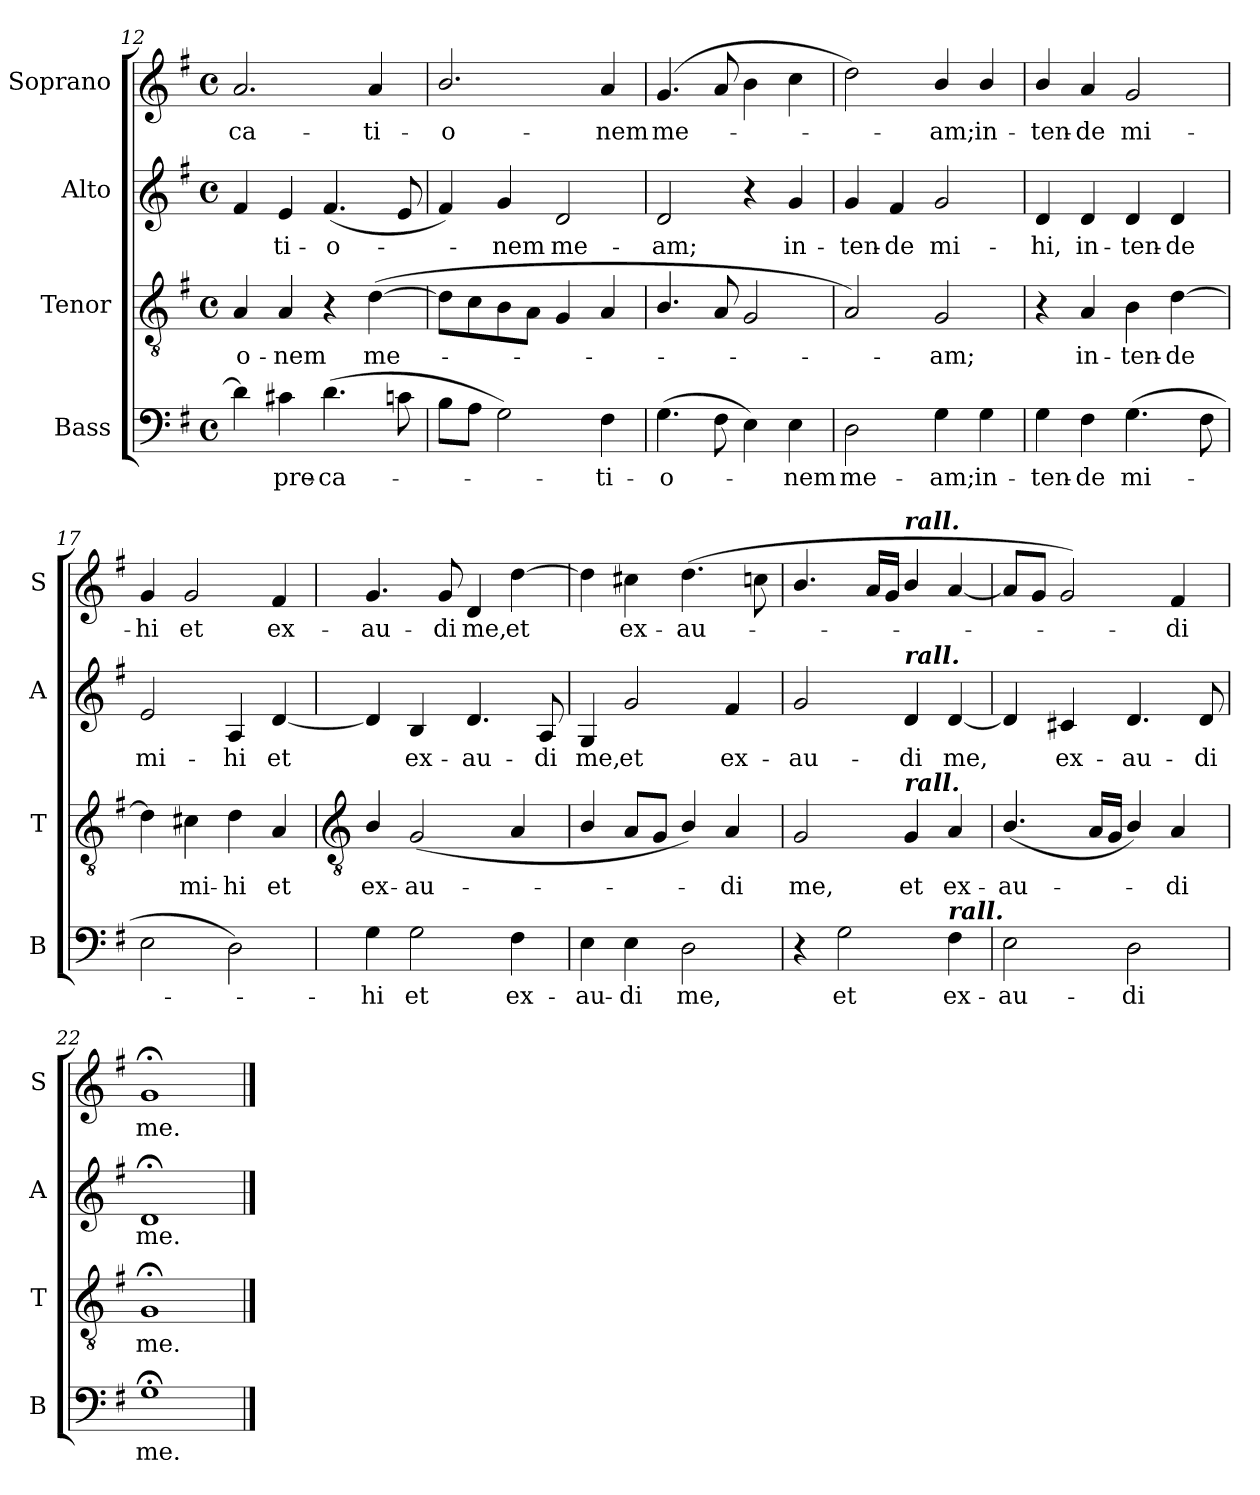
**kern	**text	**kern	**text	**kern	**text	**kern	**text
*part4	*part4	*part3	*part3	*part2	*part2	*part1	*part1
*staff4	*staff4	*staff3	*staff3	*staff2	*staff2	*staff1	*staff1
*I"Bass	*	*I"Tenor	*	*I"Alto	*	*I"Soprano	*
*I'B	*	*I'T	*	*I'A	*	*I'S	*
!!LO:LB:g=z
*clefF4	*	*clefGv2	*	*clefG2	*	*clefG2	*
*k[f#]	*	*k[f#]	*	*k[f#]	*	*k[f#]	*
*G:	*	*G:	*	*G:	*	*G:	*
*M4/4	*	*M4/4	*	*M4/4	*	*M4/4	*
*met(c)	*	*met(c)	*	*met(c)	*	*met(c)	*
=12	=12	=12	=12	=12	=12	=12	=12
!	!	!	!LO:LY:b	!	!	!	!LO:LY:b
4d]	.	4A	-o-	4f#	.	2.a	-ca-
!	!LO:LY:b	!	!LO:LY:b	!	!LO:LY:b	!	!
4c#X	pre-	4A	-nem	4e	ti-	.	.
!	!LO:LY:b	!	!	!	!LO:LY:b	!	!
(>4.d	-ca-	4r	.	(<4.f#	-o-	.	.
!	!	!	!LO:LY:b	!	!	!	!LO:LY:b
.	.	(>[4d	me-	.	.	4a	-ti-
8cn	.	.	.	8e	.	.	.
=13	=13	=13	=13	=13	=13	=13	=13
!	!	!	!	!	!	!	!LO:LY:b
8BL	.	8dL]	.	4f#)	.	2.b/	-o-
8AJ	.	8c	.	.	.	.	.
!	!	!	!	!	!LO:LY:b	!	!
2G)	.	8B	.	4g	nem	.	.
.	.	8AJ	.	.	.	.	.
!	!	!	!	!	!LO:LY:b	!	!
.	.	4G	.	2d	me-	.	.
!	!LO:LY:b	!	!	!	!	!	!LO:LY:b
4F#	ti-	4A	.	.	.	4a	-nem
=14	=14	=14	=14	=14	=14	=14	=14
!	!LO:LY:b	!	!	!	!LO:LY:b	!	!LO:LY:b
(>4.G	-o-	4.B/	.	2d	-am;	(<4.g	me-
8F#	.	8A	.	.	.	8a	.
4E)	.	2G	.	4r	.	4b	.
!	!LO:LY:b	!	!	!	!LO:LY:b	!	!
4E	nem	.	.	4g	in-	4cc	.
=15	=15	=15	=15	=15	=15	=15	=15
!	!LO:LY:b	!	!	!	!LO:LY:b	!	!
2D	me-	2A)	.	4g	-ten-	2dd)	.
!	!	!	!	!	!LO:LY:b	!	!
.	.	.	.	4f#	-de	.	.
!	!LO:LY:b	!	!LO:LY:b	!	!LO:LY:b	!	!LO:LY:b
4G	-am;	2G	am;	2g	mi-	4b/	am;
!	!LO:LY:b	!	!	!	!	!	!LO:LY:b
4G	in-	.	.	.	.	4b/	in-
=16	=16	=16	=16	=16	=16	=16	=16
!	!LO:LY:b	!	!	!	!LO:LY:b	!	!LO:LY:b
4G	-ten-	4r	.	4d	-hi,	4b/	-ten-
!	!LO:LY:b	!	!LO:LY:b	!	!LO:LY:b	!	!LO:LY:b
4F#	-de	4A	in-	4d	in-	4a	-de
!	!LO:LY:b	!	!LO:LY:b	!	!LO:LY:b	!	!LO:LY:b
(>4.G	mi-	4B	-ten-	4d	-ten-	2g	mi-
!	!	!	!LO:LY:b	!	!LO:LY:b	!	!
.	.	[4d	-de	4d	-de	.	.
8F#	.	.	.	.	.	.	.
=17	=17	=17	=17	=17	=17	=17	=17
!	!	!	!	!	!LO:LY:b	!	!LO:LY:b
2E	.	4d]	.	2e	mi-	4g	-hi
!	!	!	!LO:LY:b	!	!	!	!LO:LY:b
.	.	4c#X	mi-	.	.	2g	et
!	!	!	!LO:LY:b	!	!LO:LY:b	!	!
2D)	.	4d	-hi	4A	-hi	.	.
!	!	!	!LO:LY:b	!	!LO:LY:b	!	!LO:LY:b
.	.	4A	et	[4d	et	4f#	ex-
!!LO:LB:g=z
=18	=18	=18	=18	=18	=18	=18	=18
*	*	*clefGv2	*	*	*	*	*
!	!LO:LY:b	!	!LO:LY:b	!	!	!	!LO:LY:b
4G	hi	4B/	ex-	4d]	.	4.g	-au-
!	!LO:LY:b	!	!LO:LY:b	!	!LO:LY:b	!	!
2G	et	(<2G	-au-	4B	ex-	.	.
!	!	!	!	!	!	!	!LO:LY:b
.	.	.	.	.	.	8g	-di
!	!	!	!	!	!LO:LY:b	!	!LO:LY:b
.	.	.	.	4.d	-au-	4d	me,
!	!LO:LY:b	!	!	!	!	!	!LO:LY:b
4F#	ex-	4A	.	.	.	[4dd	et
!	!	!	!	!	!LO:LY:b	!	!
.	.	.	.	8A	-di	.	.
=19	=19	=19	=19	=19	=19	=19	=19
!	!LO:LY:b	!	!	!	!LO:LY:b	!	!
4E	-au-	4B/	.	4G	me,	4dd]	.
!	!LO:LY:b	!	!	!	!LO:LY:b	!	!LO:LY:b
4E	-di	8AL	.	2g	et	4cc#X	ex-
.	.	8GJ	.	.	.	.	.
!	!LO:LY:b	!	!	!	!	!	!LO:LY:b
2D	me,	4B/)	.	.	.	(<4.dd	-au-
!	!	!	!LO:LY:b	!	!LO:LY:b	!	!
.	.	4A	di	4f#	ex-	.	.
.	.	.	.	.	.	8ccn	.
=20	=20	=20	=20	=20	=20	=20	=20
!	!	!	!LO:LY:b	!	!LO:LY:b	!	!
4r	.	2G	me,	2g	-au-	4.b/	.
!	!LO:LY:b	!	!	!	!	!	!
2G	et	.	.	.	.	.	.
.	.	.	.	.	.	16aLL	.
.	.	.	.	.	.	16gJJ	.
!	!	!	!	!	!	!LO:TX:a:Bi:t=rall.	!
!	!	!	!	!LO:TX:a:Bi:t=rall.	!	!	!
!	!	!LO:TX:a:Bi:t=rall.	!	!	!	!	!
!	!	!	!LO:LY:b	!	!LO:LY:b	!	!
.	.	4G	et	4d	-di	4b/	.
!LO:TX:a:Bi:t=rall.	!	!	!	!	!	!	!
!	!LO:LY:b	!	!LO:LY:b	!	!LO:LY:b	!	!
4F#	ex-	4A	ex-	[4d	me,	[4a	.
=21	=21	=21	=21	=21	=21	=21	=21
!	!LO:LY:b	!	!LO:LY:b	!	!	!	!
2E	-au-	(<4.B/	-au-	4d]	.	8aL]	.
.	.	.	.	.	.	8gJ	.
!	!	!	!	!	!LO:LY:b	!	!
.	.	.	.	4c#X	ex-	2g)	.
.	.	16ALL	.	.	.	.	.
.	.	16GJJ	.	.	.	.	.
!	!LO:LY:b	!	!	!	!LO:LY:b	!	!
2D	-di	4B/)	.	4.d	-au-	.	.
!	!	!	!LO:LY:b	!	!	!	!LO:LY:b
.	.	4A	di	.	.	4f#	di
!	!	!	!	!	!LO:LY:b	!	!
.	.	.	.	8d	-di	.	.
=22	=22	=22	=22	=22	=22	=22	=22
!	!LO:LY:b	!	!LO:LY:b	!	!LO:LY:b	!	!LO:LY:b
1G;<	me.	1G;<	me.	1d;<	me.	1g;<	me.
==	==	==	==	==	==	==	==
*-	*-	*-	*-	*-	*-	*-	*-
